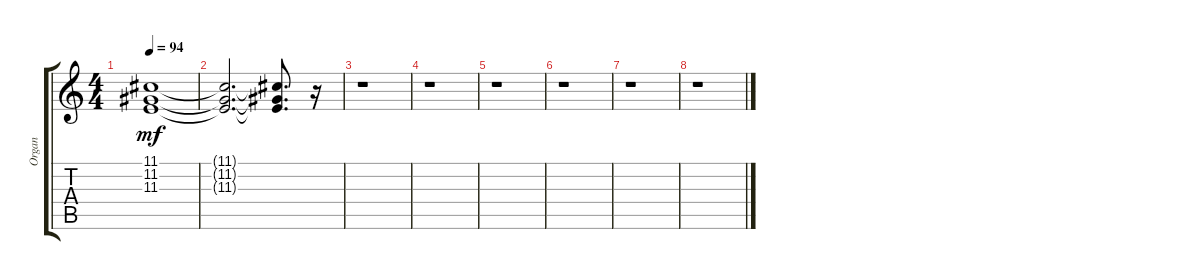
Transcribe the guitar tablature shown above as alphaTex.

\track ("Organ" "Organ") {instrument rockorgan}
\staff {score tabs}
\tuning (D4 A3 F3 C3 G2 C2) {hide}
\ts (4 4)
\tempo 94
\clef g2
\ks aminor
(11.1 11.2 11.3).1{dy mf} |
(11.1{t} 11.2{t} 11.3{t}).2{d} (11.1{t} 11.2{t} 11.3{t}).8{d} r.16 |
r.1 |
r.1 |
r.1 |
r.1 |
r.1 |
r.1
